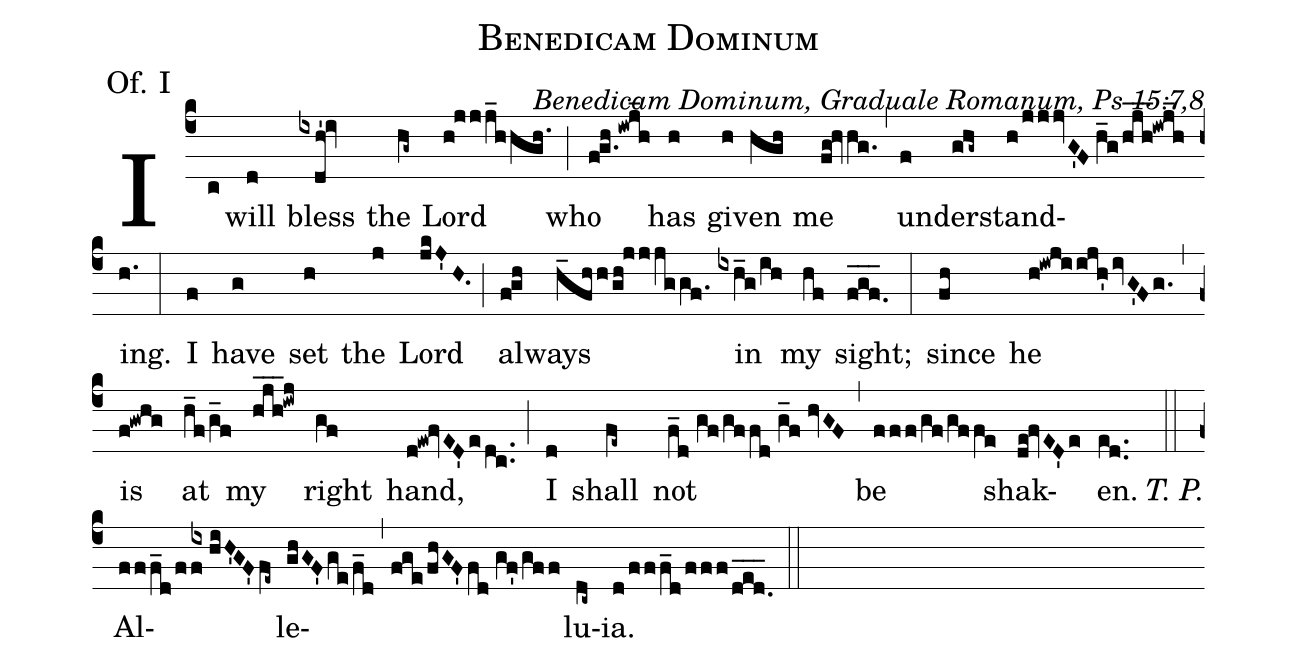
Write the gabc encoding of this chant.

name:Benedicam Dominum;
office-part:Offertorium;
mode:1;
annotation:Of. I;
commentary:Benedicam Dominum, Graduale Romanum, Ps 15:7,8;
%%
(c4)I(c) will(d) bless(ixdh'!iv) the(hg~) Lord(h!jjj_hhgh.) (;) who(fg.h!iwj_h) has(h) giv(h)en(hgh) me(fg!hvhg.) (,) un(f)der(ghg~)stand(h/jjjvG'F//h_g/hjh___!iwj_h)ing.(h.) (:)
I(f) have(g)
set(h) the(j) Lord(jkJ'H.) (;) al(fgh)ways(h_fh/h/gh!jjjggf.) in(ixh_g/ih) my(hf) sight;(fgf___.) (:)
since(fh) he(h!iwjiijh'ivG'Fg.) (,) is(f!gwhg) at(h_f/g_f) my(hjh___!iwj) right(gf) hand,(d!ew!fvED'e/dc..) (;)

I(d) shall(fe~) not(f_d//gf/gffd//g_f//hvGF) (,) be(fff/gf/gffe) shak(de!fvED'e)en.(ed..) <i>T. P.</i>(::)Al(fff_d/f/[1]{ix}f//hiH'GF'fe~)le(ghGF'ge/f_d,fge/fhGF'fd//gf'/gff)lu(dc~)ia.(d/fff_d/fff/ded___.) (::)
